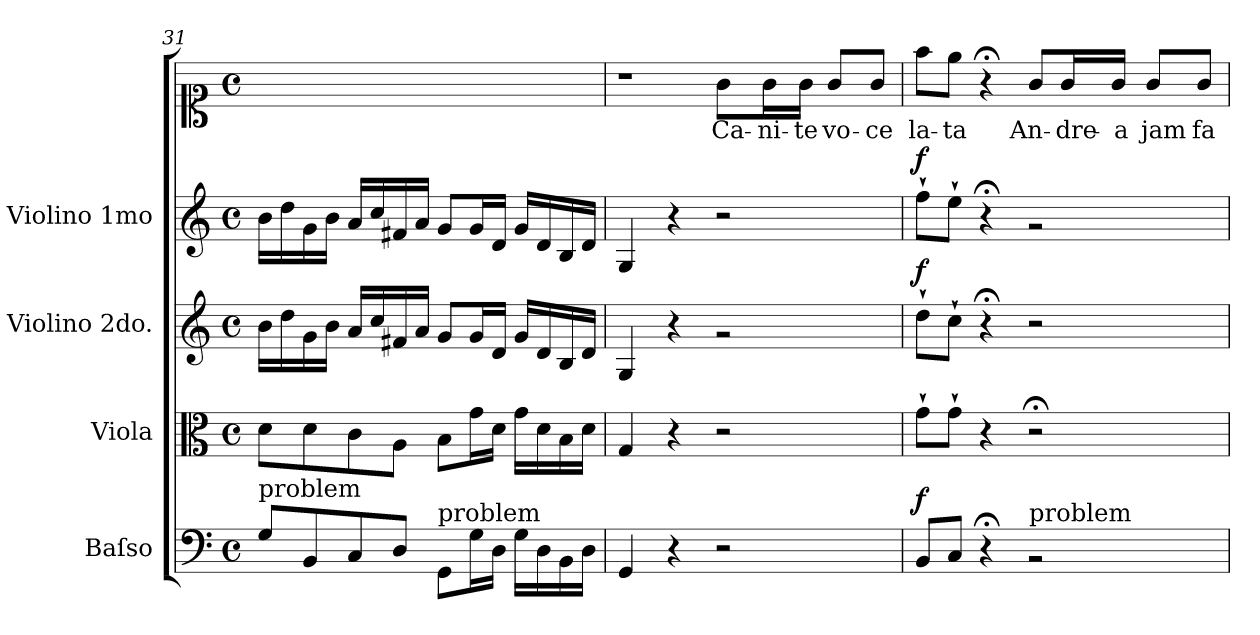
**kern	**dynam	**kern	**kern	**dynam	**kern	**dynam	**kern	**text
*part5	*part5	*part4	*part3	*part3	*part2	*part2	*part1	*part1
*staff5	*staff5	*staff4	*staff3	*staff3	*staff2	*staff2	*staff1	*staff1
*I"Baſso	*	*I"Viola	*I"Violino 2do.	*	*I"Violino 1mo	*	*	*
*	*	*I'vla	*	*	*I'vl I	*	*	*
*clefF4	*	*clefC3	*clefG2	*	*clefG2	*	*clefC1	*
*k[]	*	*k[]	*k[]	*	*k[]	*	*k[]	*
*M4/4	*	*M4/4	*M4/4	*	*M4/4	*	*M4/4	*
*met(c)	*	*met(c)	*met(c)	*	*met(c)	*	*met(c)	*
=31	=31	=31	=31	=31	=31	=31	=31	=31
!LO:TX:a:t=problem	!	!	!	!	!	!	!	!
8G\L	.	8d\L	16b\LL	.	16b\LL	.	1ryy	.
.	.	.	16dd\	.	16dd\	.	.	.
8BB/	.	8d\	16g\	.	16g\	.	.	.
.	.	.	16b\JJ	.	16b\JJ	.	.	.
8C/	.	8c\	16a/LL	.	16a/LL	.	.	.
.	.	.	16cc/	.	16cc/	.	.	.
8D/J	.	8A\J	16f#X/	.	16f#X/	.	.	.
.	.	.	16a/JJ	.	16a/JJ	.	.	.
!LO:TX:a:t=problem	!	!	!	!	!	!	!	!
8GG/L	.	8B\L	8g/L	.	8g/L	.	.	.
16G\L	.	16g\L	16g/L	.	16g/L	.	.	.
16D\JJ	.	16d\JJ	16d/JJ	.	16d/JJ	.	.	.
16G\LL	.	16g\LL	16g/LL	.	16g/LL	.	.	.
16D\	.	16d\	16d/	.	16d/	.	.	.
16BB\	.	16B\	16B/	.	16B/	.	.	.
16D\JJ	.	16d\JJ	16d/JJ	.	16d/JJ	.	.	.
=32	=32	=32	=32	=32	=32	=32	=32	=32
!	!	!	!	!	!	!	!LO:N:vis=1	!
4GG/	.	4G/	4G/	.	4G/	.	2r	.
4r	.	4r	4r	.	4r	.	.	.
2r	.	2r	2rg	.	2r	.	8g\L	Ca-
.	.	.	.	.	.	.	16g\L	-ni-
.	.	.	.	.	.	.	16g\JJ	-te
.	.	.	.	.	.	.	8g/L	vo-
.	.	.	.	.	.	.	8g/J	-ce
=33	=33	=33	=33	=33	=33	=33	=33	=33
!	!LO:DY:a	!	!	!LO:DY:a	!	!LO:DY:a	!	!
8BB/L	f	8g`\L	8dd`\L	f	8ff`\L	f	8ff\L	la-
8C/J	.	8g`\J	8cc`\J	.	8ee`\J	.	8ee\J	-ta
4r;<	.	4r	4r;<	.	4r;<	.	4r;<	.
!LO:TX:a:t=problem	!	!	!	!	!	!	!	!
2rBB	.	2r;<	2r	.	2rg	.	8g/L	An-
.	.	.	.	.	.	.	16g/L	-dre-
.	.	.	.	.	.	.	16g/JJ	-a
.	.	.	.	.	.	.	8g/L	jam
.	.	.	.	.	.	.	8g/J	fa-
=	=	=	=	=	=	=	=	=
*-	*-	*-	*-	*-	*-	*-	*-	*-
